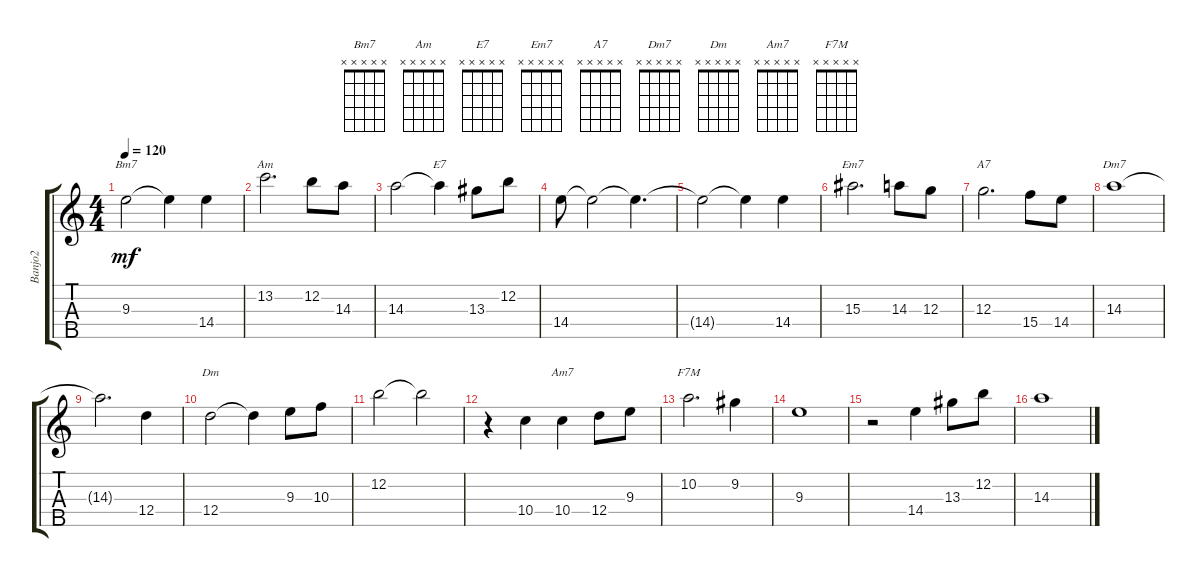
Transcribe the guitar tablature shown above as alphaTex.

\track ("Banjo2" "Banjo2") {solo instrument banjo}
\staff {score tabs}
\tuning (D4 B3 G3 D3 D4) {hide}
\displaytranspose 12
\chord ("Bm7" x x x x x)
\chord ("Am" x x x x x)
\chord ("E7" x x x x x)
\chord ("Em7" x x x x x)
\chord ("A7" x x x x x)
\chord ("Dm7" x x x x x)
\chord ("Dm" x x x x x)
\chord ("Am7" x x x x x)
\chord ("F7M" x x x x x)
\ts (4 4)
\tempo 120
\clef g2
\ks c
9.3{t}.2{ch "Bm7" dy mf} 9.3{t}.4 14.4.4 |
13.2.2{d ch "Am"} 12.2.8 14.3.8 |
14.3.2 14.3{t}.4{ch "E7"} 13.3.8 12.2.8 |
14.4.8 14.4{t}.2 14.4{t}.4{d} |
14.4{t}.2 14.4{t}.4 14.4.4 |
15.3.2{d ch "Em7"} 14.3.8 12.3.8 |
12.3.2{d ch "A7"} 15.4.8 14.4.8 |
14.3.1{ch "Dm7"} |
14.3{t}.2{d} 12.4.4 |
12.4.2{ch "Dm"} 12.4{t}.4 9.3.8 10.3.8 |
12.2.2 12.2{t}.2 |
r.4 10.4.4 10.4.4{ch "Am7"} 12.4.8 9.3.8 |
10.2.2{d ch "F7M"} 9.2.4 |
9.3.1 |
r.2 14.4.4 13.3.8 12.2.8 |
14.3.1
